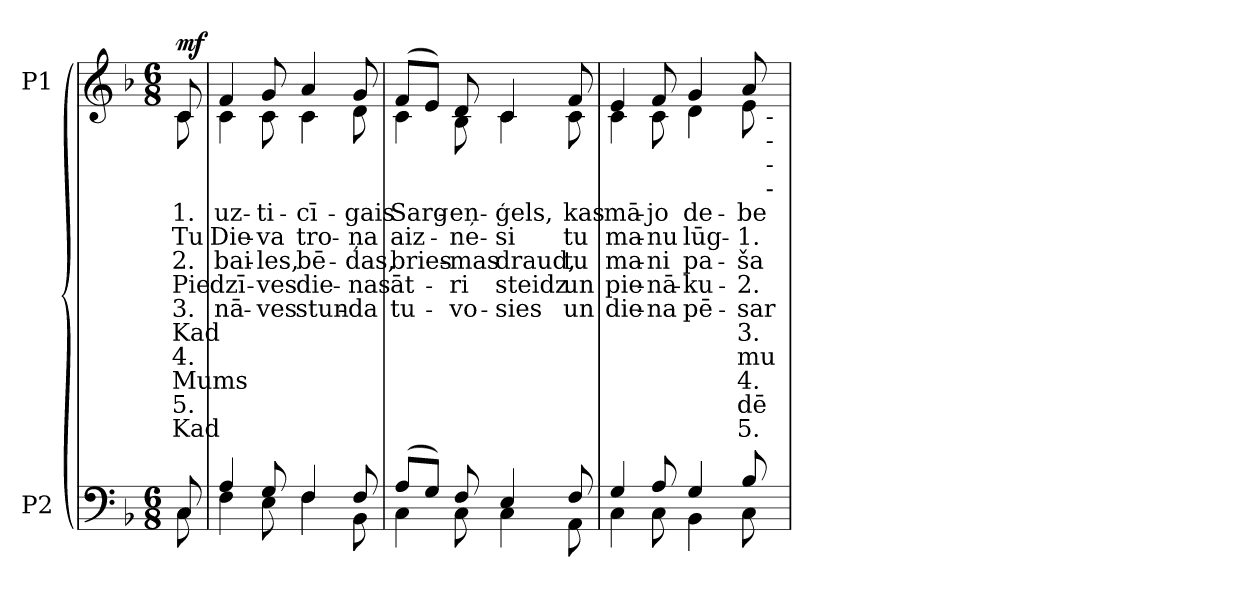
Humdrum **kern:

**kern	**kern	**text	**text	**text	**text	**text	**text	**text	**text	**text	**text	**dynam
*part2	*part1	*part1	*part1	*part1	*part1	*part1	*part1	*part1	*part1	*part1	*part1	*part1
*staff2	*staff1	*staff1	*staff1	*staff1	*staff1	*staff1	*staff1	*staff1	*staff1	*staff1	*staff1	*staff1
*I"P2	*I"P1	*	*	*	*	*	*	*	*	*	*	*
!!LO:PB:g=z
*clefF4	*clefG2	*	*	*	*	*	*	*	*	*	*	*
*k[b-]	*k[b-]	*	*	*	*	*	*	*	*	*	*	*
*F:	*F:	*	*	*	*	*	*	*	*	*	*	*
*M6/8	*M6/8	*	*	*	*	*	*	*	*	*	*	*
*MM80	*MM80	*	*	*	*	*	*	*	*	*	*	*
=	=	=	=	=	=	=	=	=	=	=	=	=
*^	*	*	*	*	*	*	*	*	*	*	*	*
!	!	!LO:TX:a:B:t=Andante	!	!	!	!	!	!	!	!	!	!	!
!	!	!	!LO:LY:b:color=#000000	!LO:LY:b:color=#000000	!LO:LY:b:color=#000000	!LO:LY:b:color=#000000	!LO:LY:b:color=#000000	!LO:LY:b:color=#000000	!LO:LY:b:color=#000000	!LO:LY:b:color=#000000	!LO:LY:b:color=#000000	!LO:LY:b:color=#000000	!
*	*	*^	*	*	*	*	*	*	*	*	*	*	*
8Ci/	8Ci\	8ci/	8ci\	1.	Tu	2.	Pie	3.	Kad	4.	Mums	5.	Kad	mf
=1	=1	=1	=1	=1	=1	=1	=1	=1	=1	=1	=1	=1	=1	=1
!	!	!	!	!LO:LY:b:color=#000000	!LO:LY:b:color=#000000	!LO:LY:b:color=#000000	!LO:LY:b:color=#000000	!LO:LY:b:color=#000000	!	!	!	!	!	!
4Ai/	4Fi\	4fi/	4ci\	uz-	Die-	bai-	dzī-	nā-	.	.	.	.	.	.
!	!	!	!	!LO:LY:b:color=#000000	!LO:LY:b:color=#000000	!LO:LY:b:color=#000000	!LO:LY:b:color=#000000	!LO:LY:b:color=#000000	!	!	!	!	!	!
8Gi/	8Ei\	8gi/	8ci\	-ti-	-va	-les,	-ves	-ves	.	.	.	.	.	.
!	!	!	!	!LO:LY:b:color=#000000	!LO:LY:b:color=#000000	!LO:LY:b:color=#000000	!LO:LY:b:color=#000000	!LO:LY:b:color=#000000	!	!	!	!	!	!
4Fi/	4Fi\	4ai/	4ci\	-cī-	tro-	bē-	die-	stun-	.	.	.	.	.	.
!	!	!	!	!LO:LY:b:color=#000000	!LO:LY:b:color=#000000	!LO:LY:b:color=#000000	!LO:LY:b:color=#000000	!LO:LY:b:color=#000000	!	!	!	!	!	!
8Fi/	8BB-i\	8gi/	8di\	-gais	-ņa	-das,	-nas	-da	.	.	.	.	.	.
=2	=2	=2	=2	=2	=2	=2	=2	=2	=2	=2	=2	=2	=2	=2
!	!	!	!	!LO:LY:b:color=#000000	!LO:LY:b:color=#000000	!LO:LY:b:color=#000000	!LO:LY:b:color=#000000	!LO:LY:b:color=#000000	!	!	!	!	!	!
(8Ai/L	4Ci\	(8fi/L	4ci\	Sarg-	aiz-	bries-	āt-	tu-	.	.	.	.	.	.
8Gi/J)	.	8ei/J)	.	.	.	.	.	.	.	.	.	.	.	.
!	!	!	!	!LO:LY:b:color=#000000	!LO:LY:b:color=#000000	!LO:LY:b:color=#000000	!LO:LY:b:color=#000000	!LO:LY:b:color=#000000	!	!	!	!	!	!
8Fi/	8Ci\	8di/	8B-i\	-eņ-	-ne-	-mas	-ri	-vo-	.	.	.	.	.	.
!	!	!	!	!LO:LY:b:color=#000000	!LO:LY:b:color=#000000	!LO:LY:b:color=#000000	!LO:LY:b:color=#000000	!LO:LY:b:color=#000000	!	!	!	!	!	!
4Ei/	4Ci\	4ci/	4ci\	-ģels,	-si	draud,	steidz	-sies	.	.	.	.	.	.
!	!	!	!	!LO:LY:b:color=#000000	!LO:LY:b:color=#000000	!LO:LY:b:color=#000000	!LO:LY:b:color=#000000	!LO:LY:b:color=#000000	!	!	!	!	!	!
8Fi/	8AAi\	8fi/	8ci\	kas	tu	tu	un	un	.	.	.	.	.	.
*	*	*v	*v	*	*	*	*	*	*	*	*	*	*	*
=3	=3	=3	=3	=3	=3	=3	=3	=3	=3	=3	=3	=3	=3
*	*	*^	*	*	*	*	*	*	*	*	*	*	*
!	!	!	!	!LO:LY:b:color=#000000	!LO:LY:b:color=#000000	!LO:LY:b:color=#000000	!LO:LY:b:color=#000000	!LO:LY:b:color=#000000	!	!	!	!	!	!
*	*	*	*^	*	*	*	*	*	*	*	*	*	*	*
4Gi/	4Ci\	4ei/	4ci\	2ryy	mā-	ma-	ma-	pie-	die-	.	.	.	.	.	.
!	!	!	!	!	!LO:LY:b:color=#000000	!LO:LY:b:color=#000000	!LO:LY:b:color=#000000	!LO:LY:b:color=#000000	!LO:LY:b:color=#000000	!	!	!	!	!	!
8Ai/	8Ci\	8fi/	8ci\	.	-jo	-nu	-ni	-nā-	-na	.	.	.	.	.	.
!	!	!	!	!	!LO:LY:b:color=#000000	!LO:LY:b:color=#000000	!LO:LY:b:color=#000000	!LO:LY:b:color=#000000	!LO:LY:b:color=#000000	!	!	!	!	!	!
4Gi/	4BB-i\	4gi/	4di\	.	de-	lūg-	pa-	-ku-	pē-	.	.	.	.	.	.
.	.	.	.	8ryy	.	.	.	.	.	.	.	.	.	.	.
!	!	!	!	!	!LO:LY:b:color=#000000	!LO:LY:b:color=#000000	!LO:LY:b:color=#000000	!LO:LY:b:color=#000000	!LO:LY:b:color=#000000	!LO:LY:b:color=#000000	!LO:LY:b:color=#000000	!LO:LY:b:color=#000000	!LO:LY:b:color=#000000	!LO:LY:b:color=#000000	!
8B-i/	8Ci\	8ai/	8ei\	32ryy	-be	1.	-ša	2.	-sar	3.	-mu	4.	-dē	5.	.
.	.	.	.	64ryy	.	.	.	.	.	.	.	.	.	.	.
.	.	.	.	256.ryy	.	.	.	.	.	.	.	.	.	.	.
!	!	!	!	!LO:TX:b:t=-	!	!	!	!	!	!	!	!	!	!	!
!	!	!	!	!LO:TX:b:t=-	!	!	!	!	!	!	!	!	!	!	!
!	!	!	!	!LO:TX:b:t=-	!	!	!	!	!	!	!	!	!	!	!
!	!	!	!	!LO:TX:b:t=-	!	!	!	!	!	!	!	!	!	!	!
.	.	.	.	16ryy	.	.	.	.	.	.	.	.	.	.	.
.	.	.	.	128ryy	.	.	.	.	.	.	.	.	.	.	.
.	.	.	.	512ryy	.	.	.	.	.	.	.	.	.	.	.
*v	*v	*	*	*	*	*	*	*	*	*	*	*	*	*	*
*	*v	*v	*v	*	*	*	*	*	*	*	*	*	*	*
=	=	=	=	=	=	=	=	=	=	=	=	=
*-	*-	*-	*-	*-	*-	*-	*-	*-	*-	*-	*-	*-
